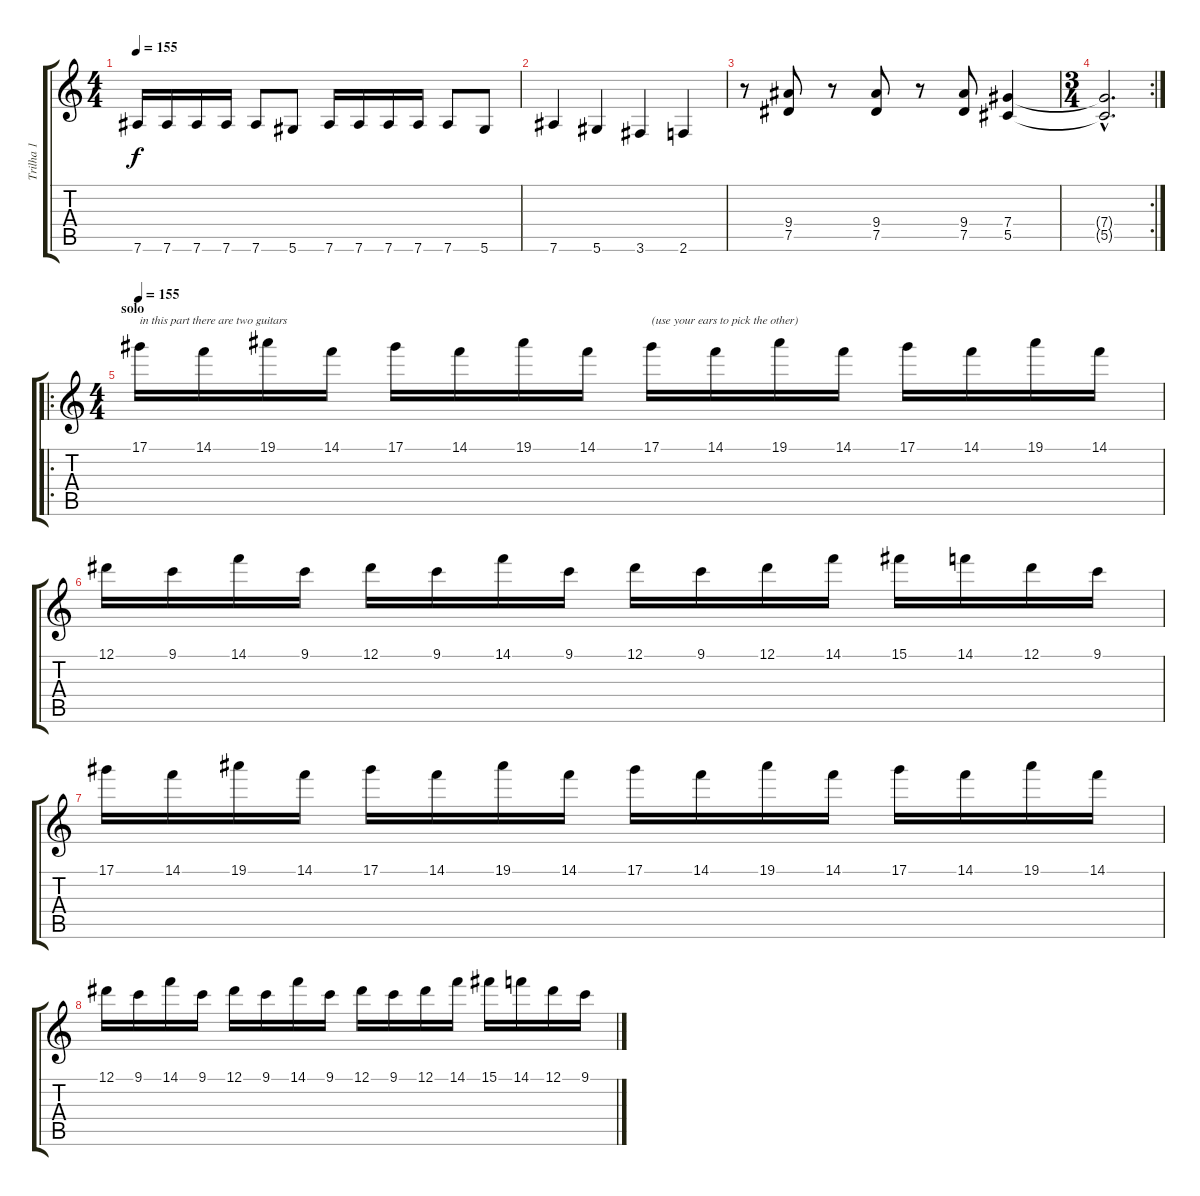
\track ("Trilha 1" "Trilha 1") {instrument distortionguitar}
\staff {score tabs}
\tuning (Eb4 Bb3 Gb3 Db3 Ab2 Eb2) {hide}
\ts (4 4)
\tempo 155
\clef g2
\ks c
7.6.16{dy f} 7.6.16 7.6.16 7.6.16 7.6.8 5.6.8 7.6.16 7.6.16 7.6.16 7.6.16 7.6.8 5.6.8 |
7.6.4 5.6.4 3.6.4 2.6.4 |
r.8 (9.4 7.5).8 r.8 (9.4 7.5).8 r.8 (9.4 7.5).8 (7.4 5.5).4 |
\rc 2
\ts (3 4)
(7.4{hac t} 5.5{hac t}).2{d} |
\ro
\ts (4 4)
\section ("" "solo")
\tempo 155
17.1.16{txt "in this part there are two guitars"} 14.1.16 19.1.16 14.1.16 17.1.16 14.1.16 19.1.16 14.1.16 17.1.16{txt "(use your ears to pick the other)"} 14.1.16 19.1.16 14.1.16 17.1.16 14.1.16 19.1.16 14.1.16 |
12.1.16 9.1.16 14.1.16 9.1.16 12.1.16 9.1.16 14.1.16 9.1.16 12.1.16 9.1.16 12.1.16 14.1.16 15.1.16 14.1.16 12.1.16 9.1.16 |
17.1.16 14.1.16 19.1.16 14.1.16 17.1.16 14.1.16 19.1.16 14.1.16 17.1.16 14.1.16 19.1.16 14.1.16 17.1.16 14.1.16 19.1.16 14.1.16 |
12.1.16 9.1.16 14.1.16 9.1.16 12.1.16 9.1.16 14.1.16 9.1.16 12.1.16 9.1.16 12.1.16 14.1.16 15.1.16 14.1.16 12.1.16 9.1.16
